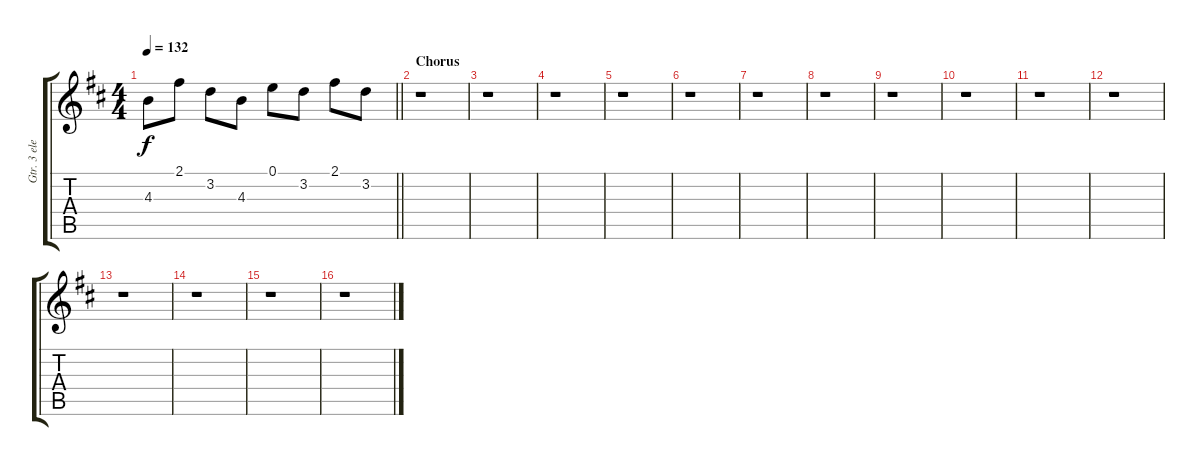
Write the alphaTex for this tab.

\track ("Gtr. 3 electric" "Gtr. 3 ele") {instrument electricguitarjazz}
\staff {score tabs}
\tuning (E4 B3 G3 D3 A2 E2) {hide}
\ts (4 4)
\tempo 132
\clef g2
\barLineRight lightlight
\ks d
4.3.8{dy f} 2.1.8 3.2.8 4.3.8 0.1.8 3.2.8 2.1.8 3.2.8 |
\section ("" "Chorus")
r.1 |
r.1 |
r.1 |
r.1 |
r.1 |
r.1 |
r.1 |
r.1 |
r.1 |
r.1 |
r.1 |
r.1 |
r.1 |
r.1 |
r.1
